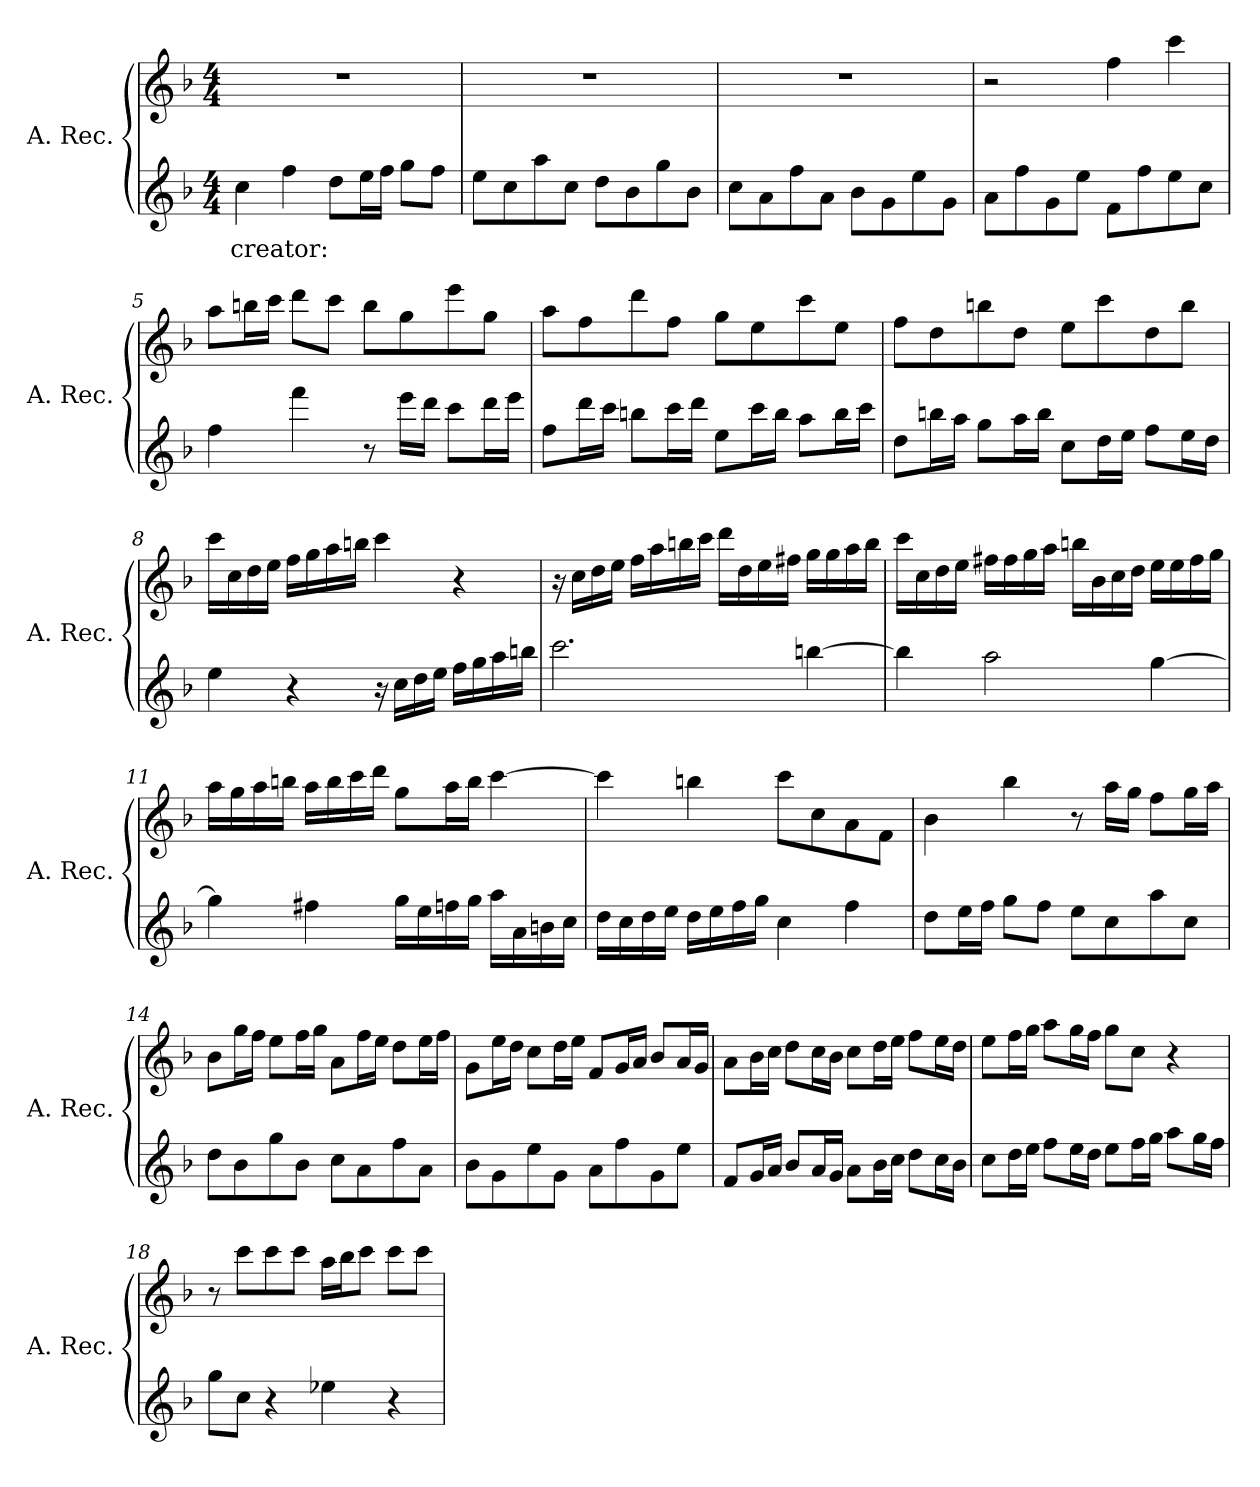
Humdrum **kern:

**kern	**text	**kern
*part2	*part2	*part1
*staff2	*staff2	*staff1
*I"A. Rec.	*	*I"A. Rec.
*I'A. Rec.	*	*I'A. Rec.
*clefG2	*	*clefG2
*k[b-]	*	*k[b-]
*M4/4	*	*M4/4
*MM108	*	*MM108
=1	=1	=1
!	!LO:LY:b	!
4cci\	creator:	1r
4ff\	.	.
8ddj\L	.	.
16ee\L	.	.
16ff\JJ	.	.
8gg\L	.	.
8ff\J	.	.
=2	=2	=2
8eei\L	.	1r
8cc\	.	.
8aa\	.	.
8cc\J	.	.
8ddj\L	.	.
8b-\	.	.
8gg\	.	.
8b-\J	.	.
=3	=3	=3
8cci\L	.	1r
8a\	.	.
8ff\	.	.
8a\J	.	.
8b-j\L	.	.
8g\	.	.
8ee\	.	.
8g\J	.	.
=4	=4	=4
8ai\L	.	2r
8ff\	.	.
8g\	.	.
8ee\J	.	.
8fj\L	.	4ffj\
8ff\	.	.
8ee\	.	4ccc\
8cc\J	.	.
!!LO:LB:g=z
=5	=5	=5
4ffi\	.	8aai\L
.	.	16bbn\L
.	.	16ccc\JJ
4fff\	.	8ddd\L
.	.	8ccc\J
8r	.	8bbj\L
16eee\LL	.	8gg\
16ddd\JJ	.	.
8ccc\L	.	8eee\
16ddd\L	.	8gg\J
16eee\JJ	.	.
=6	=6	=6
8ffi\L	.	8aai\L
16ddd\L	.	8ff\
16ccc\JJ	.	.
8bbn\L	.	8ddd\
16ccc\L	.	8ff\J
16ddd\JJ	.	.
8eej\L	.	8ggj\L
16ccc\L	.	8ee\
16bb\JJ	.	.
8aa\L	.	8ccc\
16bb\L	.	8ee\J
16ccc\JJ	.	.
=7	=7	=7
8ddi\L	.	8ffi\L
16bbn\L	.	8dd\
16aa\JJ	.	.
8gg\L	.	8bbn\
16aa\L	.	8dd\J
16bb\JJ	.	.
8ccj\L	.	8eej\L
16dd\L	.	8ccc\
16ee\JJ	.	.
8ff\L	.	8dd\
16ee\L	.	8bb\J
16dd\JJ	.	.
!!LO:LB:g=z
=8	=8	=8
4eei\	.	16ccci\LL
.	.	16cc\
.	.	16dd\
.	.	16ee\JJ
4r	.	16ffZ\LL
.	.	16gg\
.	.	16aa\
.	.	16bbn\JJ
16r	.	4cccj\
16cc\LL	.	.
16dd\	.	.
16ee\JJ	.	.
16ff\LL	.	4r
16gg\	.	.
16aa\	.	.
16bbn\JJ	.	.
=9	=9	=9
2.ccci\	.	16r
.	.	16cc\LL
.	.	16dd\
.	.	16ee\JJ
.	.	16ffZ\LL
.	.	16aa\
.	.	16bbn\
.	.	16ccc\JJ
.	.	16dddj\LL
.	.	16dd\
.	.	16ee\
.	.	16ff#X\JJ
[4bbn\	.	16gg\LL
.	.	16gg\
.	.	16aa\
.	.	16bb\JJ
!!LO:LB:g=z
=10	=10	=10
4bbi\]	.	16ccci\LL
.	.	16cc\
.	.	16dd\
.	.	16ee\JJ
2aaZ\	.	16ff#XZ\LL
.	.	16ff#\
.	.	16gg\
.	.	16aa\JJ
.	.	16bbnj\LL
.	.	16b-\
.	.	16cc\
.	.	16dd\JJ
[4gg\	.	16ee\LL
.	.	16ee\
.	.	16ff#\
.	.	16gg\JJ
=11	=11	=11
4ggi\]	.	16aai\LL
.	.	16gg\
.	.	16aa\
.	.	16bbn\JJ
4ff#XZ\	.	16aaZ\LL
.	.	16bb\
.	.	16ccc\
.	.	16ddd\JJ
16ggj\LL	.	8ggj\L
16ee\	.	.
16ffn\	.	16aa\L
16gg\JJ	.	16bb\JJ
16aa\LL	.	[4ccc\
16a\	.	.
16bn\	.	.
16cc\JJ	.	.
=12	=12	=12
16ddi\LL	.	4ccci\]
16cc\	.	.
16dd\	.	.
16ee\JJ	.	.
16ddZ\LL	.	4bbnZ\
16ee\	.	.
16ff\	.	.
16gg\JJ	.	.
4ccj\	.	8cccj\L
.	.	8cc\
4ff\	.	8a\
.	.	8f\J
!!LO:LB:g=z
=13	=13	=13
8ddi\L	.	4b-i\
16ee\L	.	.
16ff\JJ	.	.
8gg\L	.	4bb-\
8ff\J	.	.
8eej\L	.	8r
8cc\	.	16aa\LL
.	.	16gg\JJ
8aa\	.	8ff\L
8cc\J	.	16gg\L
.	.	16aa\JJ
=14	=14	=14
8ddi\L	.	8b-i\L
8b-\	.	16gg\L
.	.	16ff\JJ
8gg\	.	8ee\L
8b-\J	.	16ff\L
.	.	16gg\JJ
8ccj\L	.	8aj\L
8a\	.	16ff\L
.	.	16ee\JJ
8ff\	.	8dd\L
8a\J	.	16ee\L
.	.	16ff\JJ
=15	=15	=15
8b-i\L	.	8gi\L
8g\	.	16ee\L
.	.	16dd\JJ
8ee\	.	8cc\L
8g\J	.	16dd\L
.	.	16ee\JJ
8aj\L	.	8fj/L
8ff\	.	16g/L
.	.	16a/JJ
8g\	.	8b-/L
8ee\J	.	16a/L
.	.	16g/JJ
=16	=16	=16
8fi/L	.	8ai\L
16g/L	.	16b-\L
16a/JJ	.	16cc\JJ
8b-/L	.	8dd\L
16a/L	.	16cc\L
16g/JJ	.	16b-\JJ
8aj\L	.	8ccj\L
16b-\L	.	16dd\L
16cc\JJ	.	16ee\JJ
8dd\L	.	8ff\L
16cc\L	.	16ee\L
16b-\JJ	.	16dd\JJ
!!LO:LB:g=z
=17	=17	=17
8cci\L	.	8eei\L
16dd\L	.	16ff\L
16ee\JJ	.	16gg\JJ
8ff\L	.	8aa\L
16ee\L	.	16gg\L
16dd\JJ	.	16ff\JJ
8eej\L	.	8ggj\L
16ff\L	.	8cc\J
16gg\JJ	.	.
8aa\L	.	4r
16gg\L	.	.
16ff\JJ	.	.
=18	=18	=18
8ggi\L	.	8r
8cc\J	.	8ccc\L
4r	.	8cccZ\
.	.	8ccc\J
4ee-Xj\	.	16aaj\LL
.	.	16bb-\J
.	.	8ccc\J
4r	.	8ccc\L
.	.	8ccc\J
=	=	=
*-	*-	*-
